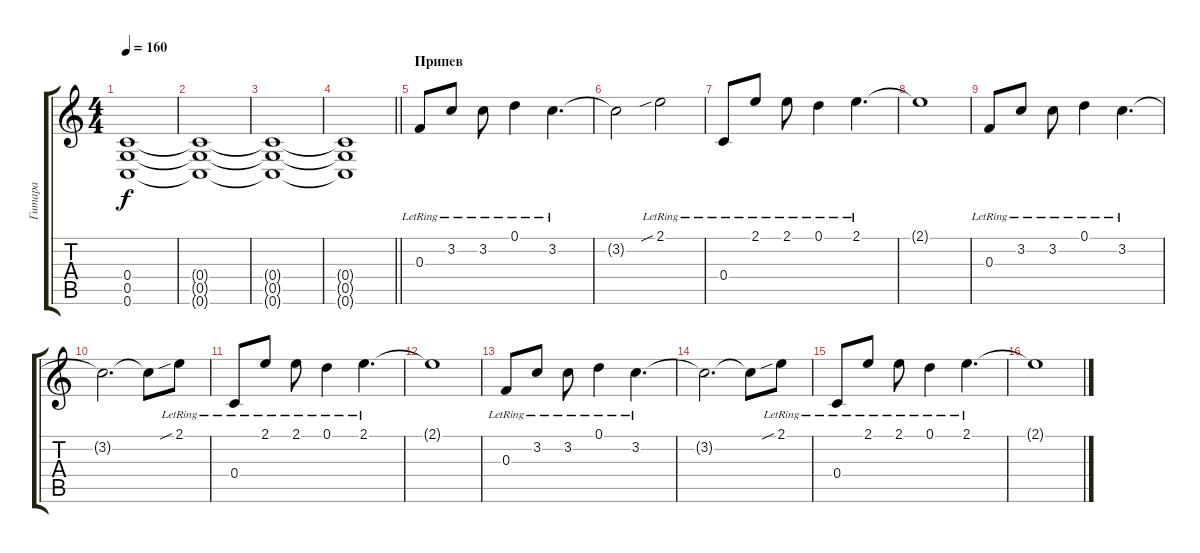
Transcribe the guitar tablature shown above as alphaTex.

\track ("Гитара" "Гитара") {instrument distortionguitar}
\staff {score tabs}
\tuning (D4 A3 F3 C3 G2 C2) {hide}
\ts (4 4)
\tempo 160
\clef g2
\ks c
(0.4 0.5 0.6).1{dy f} |
(0.4{t} 0.5{t} 0.6{t}).1 |
(0.4{t} 0.5{t} 0.6{t}).1 |
\barLineRight lightlight
(0.4{t} 0.5{t} 0.6{t}).1 |
\section ("" "Припев")
0.3{lr}.8{instrument acousticguitarsteel} 3.2{lr}.8 3.2{lr}.8 0.1{lr}.4 3.2{lr}.4{d} |
3.2{t}.2 2.1{sib lr}.2 |
0.4{lr}.8 2.1{lr}.8 2.1{lr}.8 0.1{lr}.4 2.1{lr}.4{d} |
2.1{t}.1 |
0.3{lr}.8 3.2{lr}.8 3.2{lr}.8 0.1{lr}.4 3.2{lr}.4{d} |
3.2{t}.2{d} 3.2{t}.8 2.1{sib lr}.8 |
0.4{lr}.8 2.1{lr}.8 2.1{lr}.8 0.1{lr}.4 2.1{lr}.4{d} |
2.1{t}.1 |
0.3{lr}.8 3.2{lr}.8 3.2{lr}.8 0.1{lr}.4 3.2{lr}.4{d} |
3.2{t}.2{d} 3.2{t}.8 2.1{sib lr}.8 |
0.4{lr}.8 2.1{lr}.8 2.1{lr}.8 0.1{lr}.4 2.1{lr}.4{d} |
2.1{t}.1
